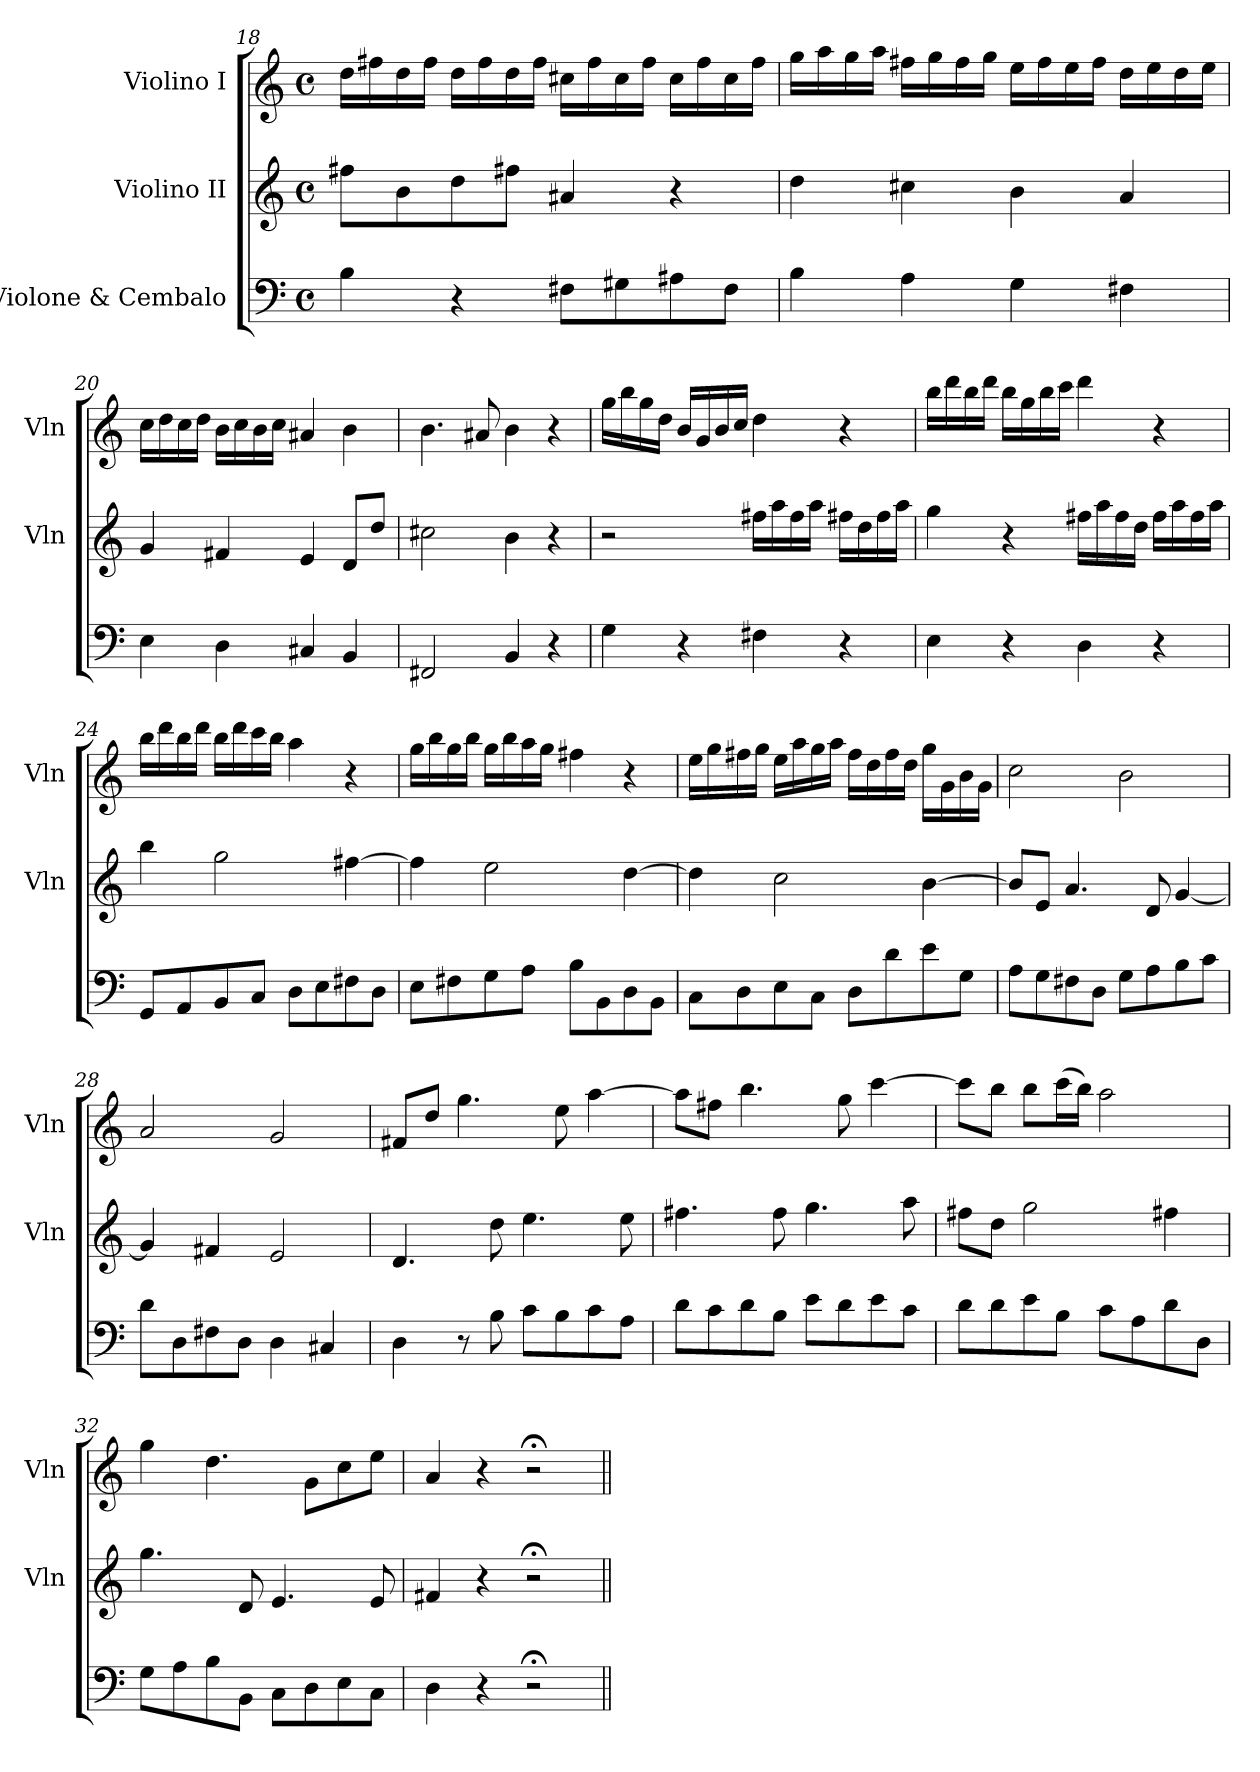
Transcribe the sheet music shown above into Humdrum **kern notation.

**kern	**kern	**kern
*part3	*part2	*part1
*staff3	*staff2	*staff1
*I"Violone & Cembalo	*I"Violino II	*I"Violino I
*	*I'Vln	*I'Vln
*clefF4	*clefG2	*clefG2
*k[]	*k[]	*k[]
*M4/4	*M4/4	*M4/4
*met(c)	*met(c)	*met(c)
=18	=18	=18
4B	8ff#XL	16ddLL
.	.	16ff#X
.	8b	16dd
.	.	16ff#JJ
4r	8dd	16ddLL
.	.	16ff#
.	8ff#XJ	16dd
.	.	16ff#JJ
8F#XL	4a#X	16cc#XLL
.	.	16ff#
8G#X	.	16cc#
.	.	16ff#JJ
8A#X	4r	16cc#LL
.	.	16ff#
8F#J	.	16cc#
.	.	16ff#JJ
=19	=19	=19
4B	4dd	16ggLL
.	.	16aa
.	.	16gg
.	.	16aaJJ
4A	4cc#X	16ff#XLL
.	.	16gg
.	.	16ff#
.	.	16ggJJ
4G	4b	16eeLL
.	.	16ff#
.	.	16ee
.	.	16ff#JJ
4F#X	4a	16ddLL
.	.	16ee
.	.	16dd
.	.	16eeJJ
=20	=20	=20
4E	4g	16ccLL
.	.	16dd
.	.	16cc
.	.	16ddJJ
4D	4f#X	16bLL
.	.	16cc
.	.	16b
.	.	16ccJJ
4C#X	4e	4a#X
4BB	8dL	4b
.	8ddJ	.
=21	=21	=21
2FF#X	2cc#X	4.b
.	.	8a#X
4BB	4b	4b
4r	4r	4r
=22	=22	=22
4G	2r	16ggLL
.	.	16bb
.	.	16gg
.	.	16ddJJ
4r	.	16bLL
.	.	16g
.	.	16b
.	.	16ccJJ
4F#X	16ff#XLL	4dd
.	16aa	.
.	16ff#	.
.	16aaJJ	.
4r	16ff#XLL	4r
.	16dd	.
.	16ff#	.
.	16aaJJ	.
=23	=23	=23
4E	4gg	16bbLL
.	.	16ddd
.	.	16bb
.	.	16dddJJ
4r	4r	16bbLL
.	.	16gg
.	.	16bb
.	.	16cccJJ
4D	16ff#XLL	4ddd
.	16aa	.
.	16ff#	.
.	16ddJJ	.
4r	16ff#LL	4r
.	16aa	.
.	16ff#	.
.	16aaJJ	.
=24	=24	=24
8GGL	4bb	16bbLL
.	.	16ddd
8AA	.	16bb
.	.	16dddJJ
8BB	2gg	16bbLL
.	.	16ddd
8CJ	.	16ccc
.	.	16bbJJ
8DL	.	4aa
8E	.	.
8F#X	[4ff#X	4r
8DJ	.	.
=25	=25	=25
8EL	4ff#]	16ggLL
.	.	16bb
8F#X	.	16gg
.	.	16bbJJ
8G	2ee	16ggLL
.	.	16bb
8AJ	.	16aa
.	.	16ggJJ
8BL	.	4ff#X
8BB	.	.
8D	[4dd	4r
8BBJ	.	.
=26	=26	=26
8CL	4dd]	16eeLL
.	.	16gg
8D	.	16ff#X
.	.	16ggJJ
8E	2cc	16eeLL
.	.	16aa
8CJ	.	16gg
.	.	16aaJJ
8DL	.	16ff#LL
.	.	16dd
8d	.	16ff#
.	.	16ddJJ
8e	[4b	16ggLL
.	.	16g
8GJ	.	16b
.	.	16gJJ
=27	=27	=27
8AL	8bL]	2cc
8G	8eJ	.
8F#X	4.a	.
8DJ	.	.
8GL	.	2b
8A	8d	.
8B	[4g	.
8cJ	.	.
=28	=28	=28
8dL	4g]	2a
8D	.	.
8F#X	4f#X	.
8DJ	.	.
4D	2e	2g
4C#X	.	.
=29	=29	=29
4D	4.d	8f#XL
.	.	8ddJ
8r	.	4.gg
8B	8dd	.
8cL	4.ee	.
8B	.	8ee
8c	.	[4aa
8AJ	8ee	.
=30	=30	=30
8dL	4.ff#X	8aaL]
8c	.	8ff#XJ
8d	.	4.bb
8BJ	8ff#	.
8eL	4.gg	.
8d	.	8gg
8e	.	[4ccc
8cJ	8aa	.
=31	=31	=31
8dL	8ff#XL	8cccL]
8d	8ddJ	8bbJ
8e	2gg	8bbL
8BJ	.	(16cccL
.	.	16bbJJ)
8cL	.	2aa
8A	.	.
8d	4ff#X	.
8DJ	.	.
=32	=32	=32
8GL	4.gg	4gg
8A	.	.
8B	.	4.dd
8BBJ	8d	.
8CL	4.e	.
8D	.	8gL
8E	.	8cc
8CJ	8e	8eeJ
=33	=33	=33
4D	4f#X	4a
4r	4r	4r
2r;<	2r;<	2r;<
=||	=||	=||
*-	*-	*-
